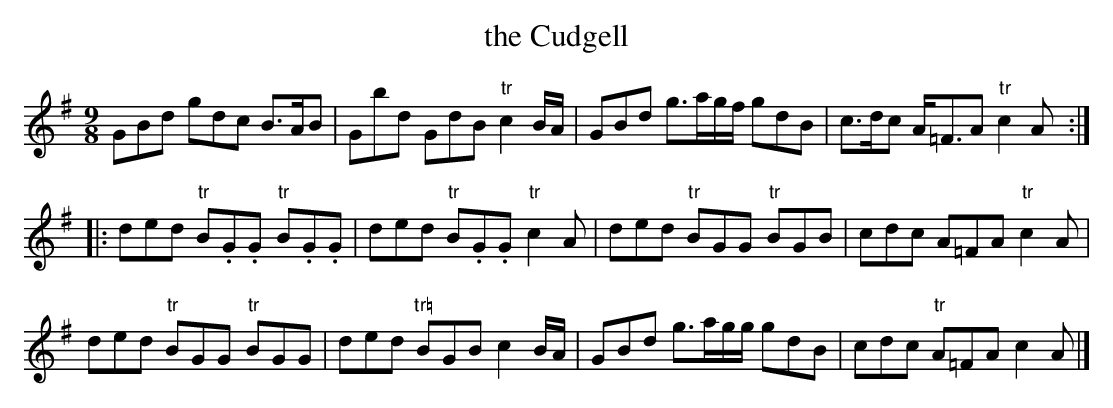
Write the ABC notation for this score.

X:1
T:the Cudgell
M:9/8
K:G
GBd gdc B>AB| Gbd GdB "tr"c2B/A/| \
GBd g>ag/f/ gdB| c>dc A<=FA "tr"c2A ::
ded "tr"B.G.G "tr"B.G.G| ded "tr"B.G.G "tr"c2A|\
ded "tr"BGG "tr"BGB| cdc A=FA "tr"c2A|
ded "tr"BGG "tr"BGG| ded "tr="BGB c2B/A/| \
GBd g>ag/g/ gdB| cdc "tr"A=FA c2A|]
